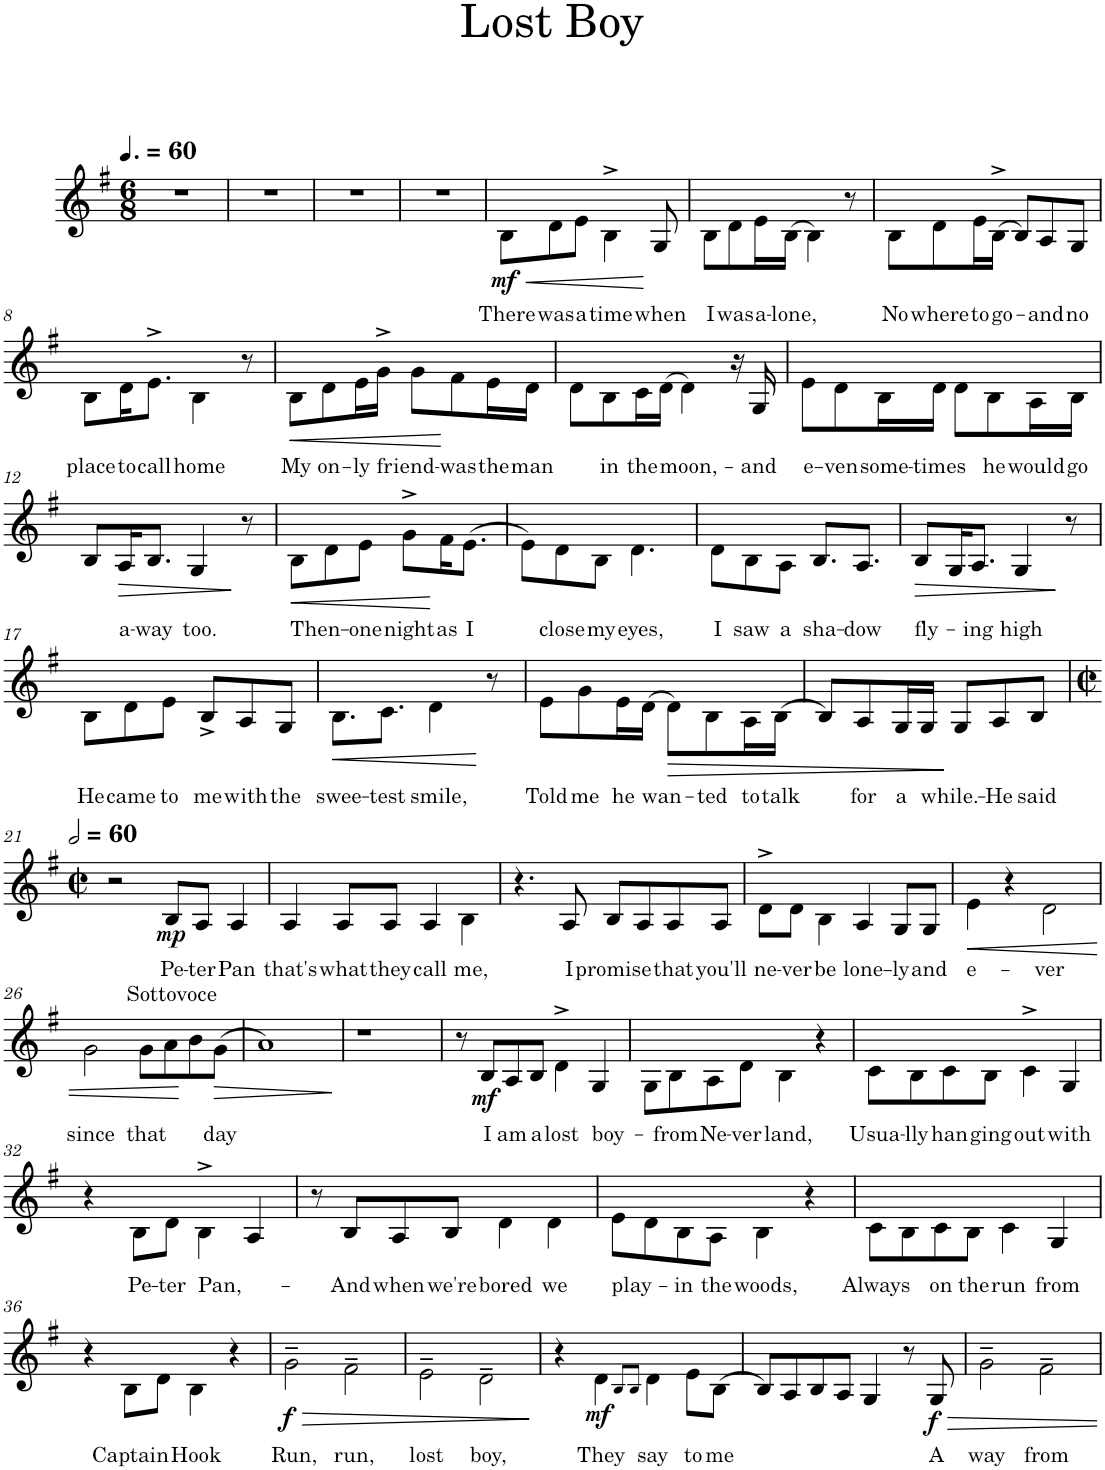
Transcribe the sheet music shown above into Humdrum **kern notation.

**kern	**text	**text	**dynam
*part1	*part1	*part1	*part1
*staff1	*staff1	*staff1	*staff1
*I"Piano	*	*	*
*I'Pno.	*	*	*
*clefG2	*	*	*
*k[f#]	*	*	*
*M6/8	*	*	*
*MM90	*	*	*
=1	=1	=1	=1
2.r	.	.	.
=2	=2	=2	=2
2.r	.	.	.
=3	=3	=3	=3
2.r	.	.	.
=4	=4	=4	=4
2.r	.	.	.
=5	=5	=5	=5
!	!LO:LY:b	!	!LO:HP:b
!	!	!	!LO:DY:n=1:b
8B\L	There	.	< mf
!	!LO:LY:b	!	!
8d\	was	.	.
!	!LO:LY:b	!	!
8e\J	a	.	.
!	!LO:LY:b	!	!
4B^\	time	.	.
!	!LO:LY:b	!	!
8G/	when	.	[
=6	=6	=6	=6
!	!LO:LY:b	!	!
8B\L	I	.	.
!	!LO:LY:b	!	!
8d\	was	.	.
!	!LO:LY:b	!	!
16e\L	a-	.	.
!	!LO:LY:b	!	!
(>16B\JJ	lone,	.	.
4B\)	.	.	.
8r	.	.	.
=7	=7	=7	=7
!	!LO:LY:b	!	!
8B\L	No	.	.
!	!LO:LY:b	!	!
8d\	where	.	.
!	!LO:LY:b	!	!
16e\L	to	.	.
!	!LO:LY:b	!	!
(>16B^\JJ	go-	.	.
8B/L)	.	.	.
!	!LO:LY:b	!	!
8A/	and	.	.
!	!LO:LY:b	!	!
8G/J	no	.	.
!!LO:LB:g=z
=8	=8	=8	=8
!	!LO:LY:b	!	!
8B\L	place	.	.
!	!LO:LY:b	!	!
16d\K	to	.	.
!	!LO:LY:b	!	!
8.e^\J	call	.	.
!	!LO:LY:b	!	!
4B\	home	.	.
8r	.	.	.
=9	=9	=9	=9
!	!LO:LY:b	!	!LO:HP:b
8B\L	My	.	<
!	!LO:LY:b	!	!
8d\	on-	.	.
!	!LO:LY:b	!	!
16e\L	ly	.	.
!	!LO:LY:b	!	!
16g^\JJ	friend-	.	.
8g\L	.	.	.
!	!LO:LY:b	!	!
8f#\	was	.	[
!	!LO:LY:b	!	!
16e\L	the	.	.
!	!LO:LY:b	!	!
16d\JJ	man	.	.
=10	=10	=10	=10
8d\L	.	.	.
!	!LO:LY:b	!	!
8B\	in	.	.
!	!LO:LY:b	!	!
16c\L	the	.	.
!	!LO:LY:b	!	!
(>16d\JJ	moon,-	.	.
4d\)	.	.	.
16r	.	.	.
!	!LO:LY:b	!	!
16G/	and	.	.
=11	=11	=11	=11
!	!LO:LY:b	!	!
8e\L	e-	.	.
!	!LO:LY:b	!	!
8d\	ven	.	.
!	!LO:LY:b	!	!
16B\L	some-	.	.
!	!LO:LY:b	!	!
16d\JJ	times	.	.
8d\L	.	.	.
!	!LO:LY:b	!	!
8B\	he	.	.
!	!LO:LY:b	!	!
16A\L	would	.	.
!	!LO:LY:b	!	!
16B\JJ	go	.	.
!!LO:LB:g=z
=12	=12	=12	=12
8B/L	.	.	.
!	!LO:LY:b	!	!LO:HP:b
16A/K	a-	.	>
!	!LO:LY:b	!	!
8.B/J	way	.	.
!	!LO:LY:b	!	!
4G/	too.	.	.
8r	.	.	]
=13	=13	=13	=13
!	!LO:LY:b	!	!LO:HP:b
8B\L	Then-	.	<
8d\	.	.	.
!	!LO:LY:b	!	!
8e\J	one	.	.
!	!LO:LY:b	!	!
8g^\L	night	.	.
!	!LO:LY:b	!	!
16f#\K	as	.	[
!	!LO:LY:b	!	!
(>8.e\J	I	.	.
=14	=14	=14	=14
8e\L)	.	.	.
!	!LO:LY:b	!	!
8d\	close	.	.
!	!LO:LY:b	!	!
8B\J	my	.	.
!	!LO:LY:b	!	!
4.d\	eyes,	.	.
=15	=15	=15	=15
!	!LO:LY:b	!	!
8d\L	I	.	.
!	!LO:LY:b	!	!
8B\	saw	.	.
!	!LO:LY:b	!	!
8A\J	a	.	.
!	!LO:LY:b	!	!
8.B/L	sha-	.	.
!	!LO:LY:b	!	!
8.A/J	dow	.	.
=16	=16	=16	=16
!	!LO:LY:b	!	!LO:HP:b
8B/L	fly-	.	>
16G/K	.	.	.
!	!LO:LY:b	!	!
8.A/J	ing	.	.
!	!LO:LY:b	!	!
4G/	high	.	.
8r	.	.	]
!!LO:LB:g=z
=17	=17	=17	=17
!	!LO:LY:b	!	!
8B\L	He	.	.
!	!LO:LY:b	!	!
8d\	came	.	.
!	!LO:LY:b	!	!
8e\J	to	.	.
!	!LO:LY:b	!	!
8B^/L	me	.	.
!	!LO:LY:b	!	!
8A/	with	.	.
!	!LO:LY:b	!	!
8G/J	the	.	.
=18	=18	=18	=18
!	!LO:LY:b	!	!LO:HP:b
8.B\L	swee-	.	<
!	!LO:LY:b	!	!
8.c\J	test	.	.
!	!LO:LY:b	!	!
4d\	smile,	.	.
8r	.	.	[
=19	=19	=19	=19
!	!LO:LY:b	!	!
8e\L	Told	.	.
!	!LO:LY:b	!	!
8g\	me	.	.
!	!LO:LY:b	!	!
16e\L	he	.	.
!	!LO:LY:b	!	!
(>16d\JJ	wan-	.	.
!	!	!	!LO:HP:b
8d\L)	.	.	>
!	!LO:LY:b	!	!
8B\	ted	.	.
!	!LO:LY:b	!	!
16A\L	to	.	.
!	!LO:LY:b	!	!
(>16B\JJ	talk	.	.
=20	=20	=20	=20
8B/L)	.	.	.
!	!LO:LY:b	!	!
8A/	for	.	.
!	!LO:LY:b	!	!
16G/L	a	.	.
!	!LO:LY:b	!	!
16G/JJ	while.-	.	.
8G/L	.	.	]
!	!LO:LY:b	!	!
8A/	He	.	.
!	!LO:LY:b	!	!
8B/J	said	.	.
!!LO:LB:g=z
=21	=21	=21	=21
*M2/2	*	*	*
*met(c|)	*	*	*
*MM120	*	*	*
2r	.	.	.
!	!LO:LY:b	!LO:LY:b	!LO:DY:b
8B/L	Pe-	Sottovoce	mp
!	!LO:LY:b	!	!
8A/J	ter	.	.
!	!LO:LY:b	!	!
4A/	Pan	.	.
=22	=22	=22	=22
!	!LO:LY:b	!	!
4A/	that's	.	.
!	!LO:LY:b	!	!
8A/L	what	.	.
!	!LO:LY:b	!	!
8A/J	they	.	.
!	!LO:LY:b	!	!
4A/	call	.	.
!	!LO:LY:b	!	!
4B\	me,	.	.
=23	=23	=23	=23
4.r	.	.	.
!	!LO:LY:b	!	!
8A/	I	.	.
!	!LO:LY:b	!	!
8B/L	promise	.	.
8A/	.	.	.
!	!LO:LY:b	!	!
8A/	that	.	.
!	!LO:LY:b	!	!
8A/J	you'll	.	.
=24	=24	=24	=24
!	!LO:LY:b	!	!
8d^\L	ne-	.	.
!	!LO:LY:b	!	!
8d\J	ver	.	.
!	!LO:LY:b	!	!
4B\	be	.	.
!	!LO:LY:b	!	!
4A/	lone-	.	.
!	!LO:LY:b	!	!
8G/L	ly	.	.
!	!LO:LY:b	!	!
8G/J	and	.	.
=25	=25	=25	=25
!	!LO:LY:b	!	!LO:HP:b
4e\	e-	.	<
4r	.	.	.
!	!LO:LY:b	!	!
2d\	ver	.	.
!!LO:LB:g=z
=26	=26	=26	=26
!	!LO:LY:b	!	!
2g\	since	.	.
!	!LO:LY:b	!	!
8g\L	that	.	.
8a\	.	.	.
8b\	.	.	[
!	!LO:LY:b	!	!LO:HP:b
(>8g\J	day	.	>
=27	=27	=27	=27
1a)	.	.	.
.	.	.	]
=28	=28	=28	=28
1r	.	.	.
=29	=29	=29	=29
8r	.	.	.
!	!LO:LY:b	!	!LO:DY:b
8B/L	I	.	mf
!	!LO:LY:b	!	!
8A/	am	.	.
!	!LO:LY:b	!	!
8B/J	a	.	.
!	!LO:LY:b	!	!
4d^\	lost	.	.
!	!LO:LY:b	!	!
4G/	boy-	.	.
=30	=30	=30	=30
8G\L	.	.	.
!	!LO:LY:b	!	!
8B\	from	.	.
!	!LO:LY:b	!	!
8A\	Ne-	.	.
!	!LO:LY:b	!	!
8d\J	ver	.	.
!	!LO:LY:b	!	!
4B\	land,	.	.
4r	.	.	.
=31	=31	=31	=31
!	!LO:LY:b	!	!
8c\L	Usua-	.	.
!	!LO:LY:b	!	!
8B\	lly	.	.
!	!LO:LY:b	!	!
8c\	han	.	.
!	!LO:LY:b	!	!
8B\J	ging	.	.
!	!LO:LY:b	!	!
4c^\	out	.	.
!	!LO:LY:b	!	!
4G/	with	.	.
!!LO:LB:g=z
=32	=32	=32	=32
4r	.	.	.
!	!LO:LY:b	!	!
8B\L	Pe-	.	.
!	!LO:LY:b	!	!
8d\J	ter	.	.
!	!LO:LY:b	!	!
4B^\	Pan,-	.	.
4A/	.	.	.
=33	=33	=33	=33
8r	.	.	.
!	!LO:LY:b	!	!
8B/L	And	.	.
!	!LO:LY:b	!	!
8A/	when	.	.
!	!LO:LY:b	!	!
8B/J	we're	.	.
!	!LO:LY:b	!	!
4d\	bored	.	.
!	!LO:LY:b	!	!
4d\	we	.	.
=34	=34	=34	=34
!	!LO:LY:b	!	!
8e\L	play-	.	.
8d\	.	.	.
!	!LO:LY:b	!	!
8B\	in	.	.
!	!LO:LY:b	!	!
8A\J	the	.	.
!	!LO:LY:b	!	!
4B\	woods,	.	.
4r	.	.	.
=35	=35	=35	=35
!	!LO:LY:b	!	!
8c\L	Always	.	.
8B\	.	.	.
!	!LO:LY:b	!	!
8c\	on	.	.
!	!LO:LY:b	!	!
8B\J	the	.	.
!	!LO:LY:b	!	!
4c\	run	.	.
!	!LO:LY:b	!	!
4G/	from	.	.
!!LO:LB:g=z
=36	=36	=36	=36
4r	.	.	.
!	!LO:LY:b	!	!
8B\L	Captain	.	.
8d\J	.	.	.
!	!LO:LY:b	!	!
4B\	Hook	.	.
4r	.	.	.
=37	=37	=37	=37
!	!LO:LY:b	!	!LO:HP:b
!	!	!	!LO:DY:n=1:b
2g~\	Run,	.	> f
!	!LO:LY:b	!	!
2f#~\	run,	.	.
=38	=38	=38	=38
!	!LO:LY:b	!	!
2e~\	lost	.	.
!	!LO:LY:b	!	!
2d~\	boy,	.	.
.	.	.	]
=39	=39	=39	=39
4r	.	.	.
!	!LO:LY:b	!	!LO:DY:b
4d\	They	.	mf
8qB/L	.	.	.
8qB/J	.	.	.
!	!LO:LY:b	!	!
4d\	say	.	.
!	!LO:LY:b	!	!
8e\L	to	.	.
!	!LO:LY:b	!	!
(>8B\J	me	.	.
=40	=40	=40	=40
8B/L)	.	.	.
8A/	.	.	.
8B/	.	.	.
8A/J	.	.	.
4G/	.	.	.
8r	.	.	.
!	!LO:LY:b	!	!LO:DY:b
8G/	A	.	f
=41	=41	=41	=41
!	!LO:LY:b	!	!
2g~\	way	.	.
!	!LO:LY:b	!	!
2f#~\	from	.	.
=	=	=	=
*-	*-	*-	*-
